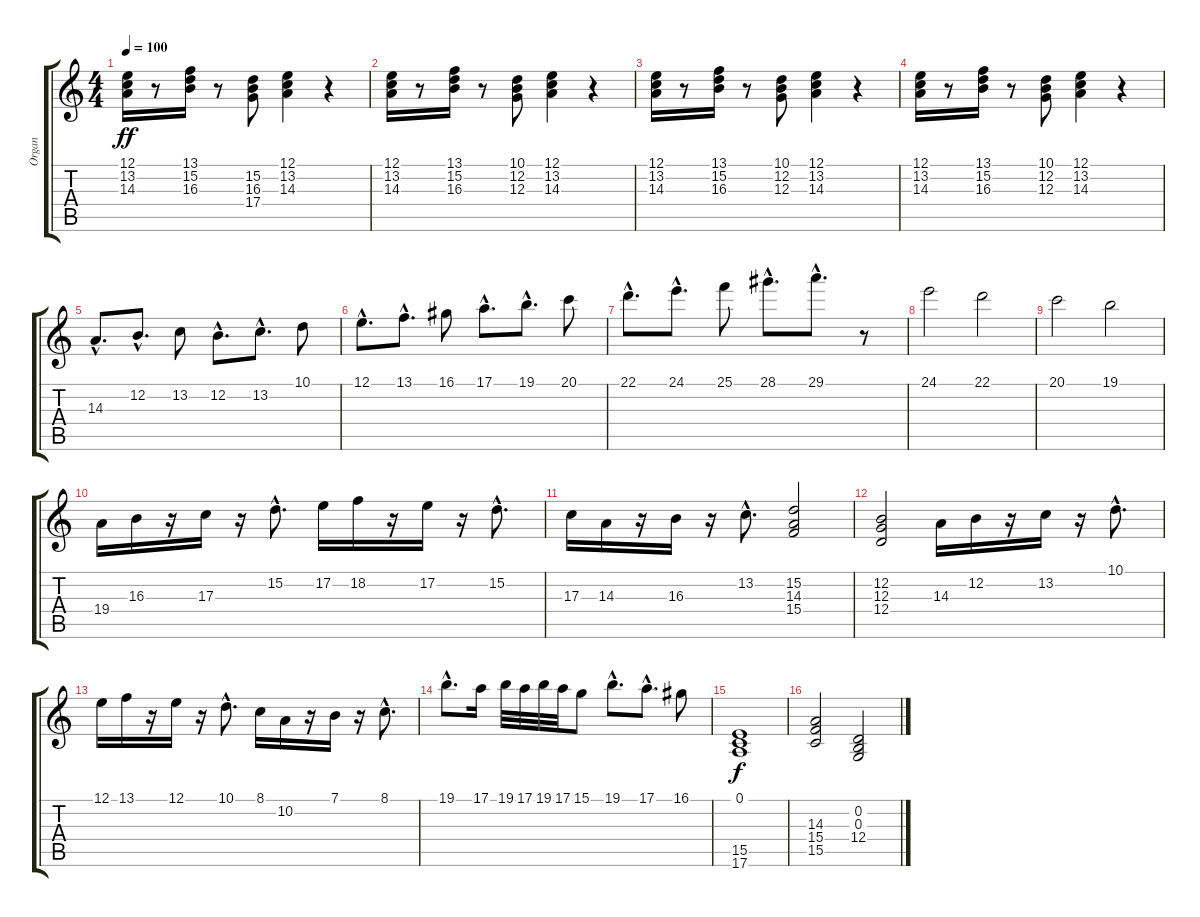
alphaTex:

\track ("Organ" "Organ") {instrument stringensemble1}
\staff {score tabs}
\tuning (E4 B3 G3 D3 A2 E2) {hide}
\ts (4 4)
\tempo 100
\clef g2
\ks c
(12.1 13.2 14.3).16{dy ff instrument stringensemble1} r.8 (13.1 15.2 16.3).16 r.8 (15.2 16.3 17.4).8 (12.1 13.2 14.3).4 r.4 |
(12.1 13.2 14.3).16 r.8 (13.1 15.2 16.3).16 r.8 (10.1 12.2 12.3).8 (12.1 13.2 14.3).4 r.4 |
(12.1 13.2 14.3).16 r.8 (13.1 15.2 16.3).16 r.8 (10.1 12.2 12.3).8 (12.1 13.2 14.3).4 r.4 |
(12.1 13.2 14.3).16 r.8 (13.1 15.2 16.3).16 r.8 (10.1 12.2 12.3).8 (12.1 13.2 14.3).4 r.4 |
14.3{hac}.8{d instrument stringensemble1} 12.2{hac}.8{d} 13.2.8 12.2{hac}.8{d} 13.2{hac}.8{d} 10.1.8 |
12.1{hac}.8{d} 13.1{hac}.8{d} 16.1.8 17.1{hac}.8{d} 19.1{hac}.8{d} 20.1.8 |
22.1{hac}.8{d} 24.1{hac}.8{d} 25.1.8 28.1{hac}.8{d} 29.1{hac}.8{d} r.8 |
24.1.2 22.1.2 |
20.1.2 19.1.2 |
19.4.16{instrument stringensemble1} 16.3.16 r.16 17.3.16 r.16 15.2{hac}.8{d} 17.2.16 18.2.16 r.16 17.2.16 r.16 15.2{hac}.8{d} |
17.3.16 14.3.16 r.16 16.3.16 r.16 13.2{hac}.8{d} (15.2 14.3 15.4).2 |
(12.2 12.3 12.4).2 14.3.16 12.2.16 r.16 13.2.16 r.16 10.1{hac}.8{d} |
12.1.16 13.1.16 r.16 12.1.16 r.16 10.1{hac}.8{d} 8.1.16 10.2.16 r.16 7.1.16 r.16 8.1{hac}.8{d} |
19.1{hac}.8{d} 17.1.16 19.1.32 17.1.32 19.1.32 17.1.32 15.1.8 19.1{hac}.8{d} 17.1{hac}.8{d} 16.1.8 |
(0.1 15.5 17.6).1{dy f instrument stringensemble1} |
(14.3 15.4 15.5).2 (0.2 0.3 12.4).2
